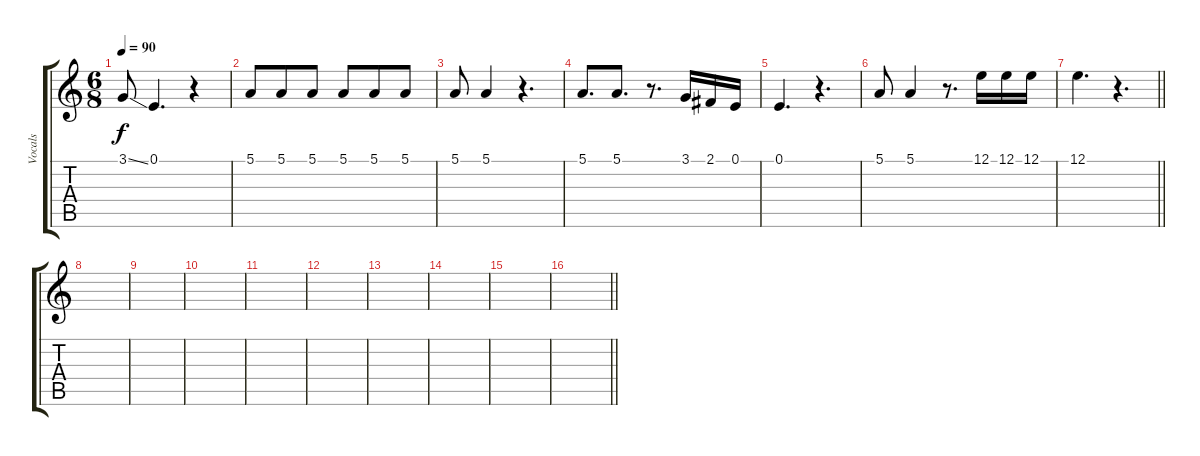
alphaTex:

\track ("Vocals" "Vocals") {instrument flute}
\staff {score tabs}
\tuning (E4 B3 G3 D3 A2 E2) {hide}
\ts (6 8)
\tempo 90
\clef g2
\ks c
3.1{ss}.8{dy f} 0.1.4{d} r.4 |
5.1.8 5.1.8 5.1.8 5.1.8 5.1.8 5.1.8 |
5.1.8 5.1.4 r.4{d} |
5.1.8{d} 5.1.8{d} r.8{d} 3.1.16 2.1.16 0.1.16 |
0.1.4{d} r.4{d} |
5.1.8 5.1.4 r.8{d} 12.1.16 12.1.16 12.1.16 |
\barLineRight lightlight
12.1.4{d} r.4{d} |
\section ("" "")
|
|
|
|
|
|
|
|
\barLineRight lightlight
